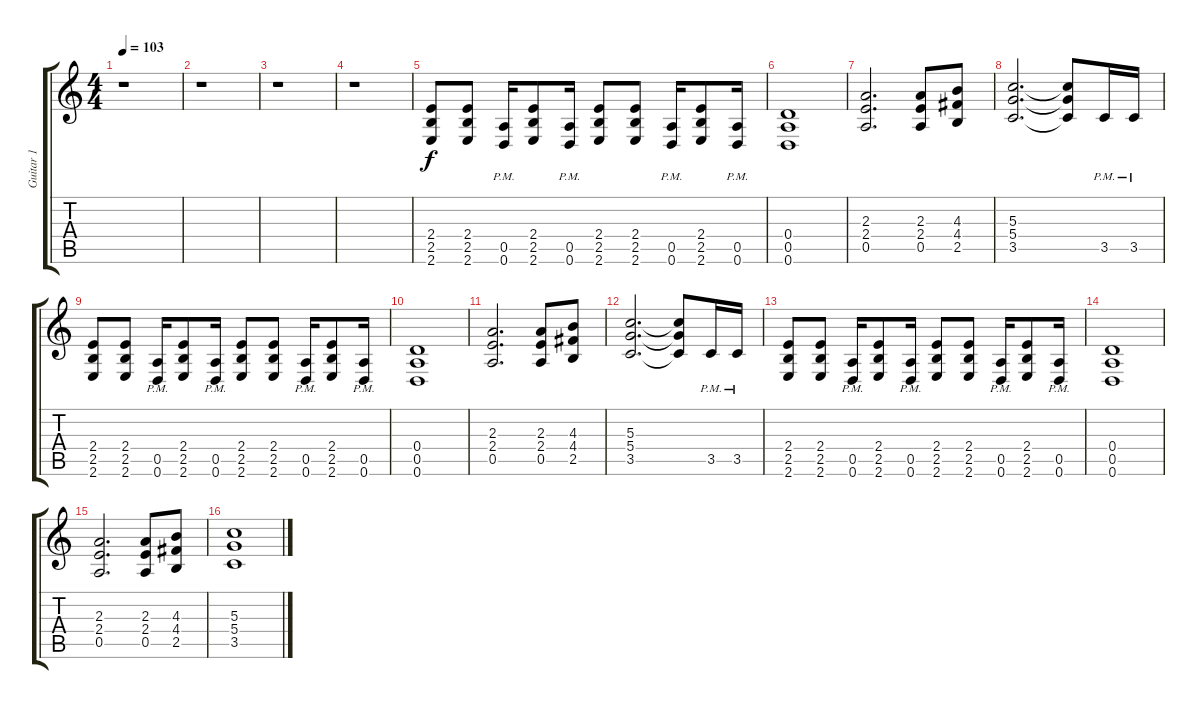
\track ("Guitar 1" "Guitar 1") {instrument distortionguitar}
\staff {score tabs}
\tuning (E4 B3 G3 D3 A2 D2) {hide}
\ts (4 4)
\tempo 103
\clef g2
\ks c
r.1{dy f} |
r.1 |
r.1 |
r.1 |
(2.4 2.5 2.6).8 (2.4 2.5 2.6).8 (0.5 0.6{pm}).16 (2.4 2.5 2.6).8 (0.5{pm} 0.6).16 (2.4 2.5 2.6).8 (2.4 2.5 2.6).8 (0.5{pm} 0.6).16 (2.4 2.5 2.6).8 (0.5{pm} 0.6).16 |
(0.4 0.5 0.6).1 |
(2.3 2.4 0.5).2{d} (2.3 2.4 0.5).8 (4.3 4.4 2.5).8 |
(5.3 5.4 3.5).2{d} (5.3{t} 5.4{t} 3.5{t}).8 3.5{pm}.16 3.5{pm}.16 |
(2.4 2.5 2.6).8 (2.4 2.5 2.6).8 (0.5 0.6{pm}).16 (2.4 2.5 2.6).8 (0.5{pm} 0.6).16 (2.4 2.5 2.6).8 (2.4 2.5 2.6).8 (0.5 0.6{pm}).16 (2.4 2.5 2.6).8 (0.5{pm} 0.6).16 |
(0.4 0.5 0.6).1 |
(2.3 2.4 0.5).2{d} (2.3 2.4 0.5).8 (4.3 4.4 2.5).8 |
(5.3 5.4 3.5).2{d} (5.3{t} 5.4{t} 3.5{t}).8 3.5{pm}.16 3.5{pm}.16 |
(2.4 2.5 2.6).8 (2.4 2.5 2.6).8 (0.5 0.6{pm}).16 (2.4 2.5 2.6).8 (0.5{pm} 0.6).16 (2.4 2.5 2.6).8 (2.4 2.5 2.6).8 (0.5 0.6{pm}).16 (2.4 2.5 2.6).8 (0.5{pm} 0.6).16 |
(0.4 0.5 0.6).1 |
(2.3 2.4 0.5).2{d} (2.3 2.4 0.5).8 (4.3 4.4 2.5).8 |
(5.3 5.4 3.5).1
